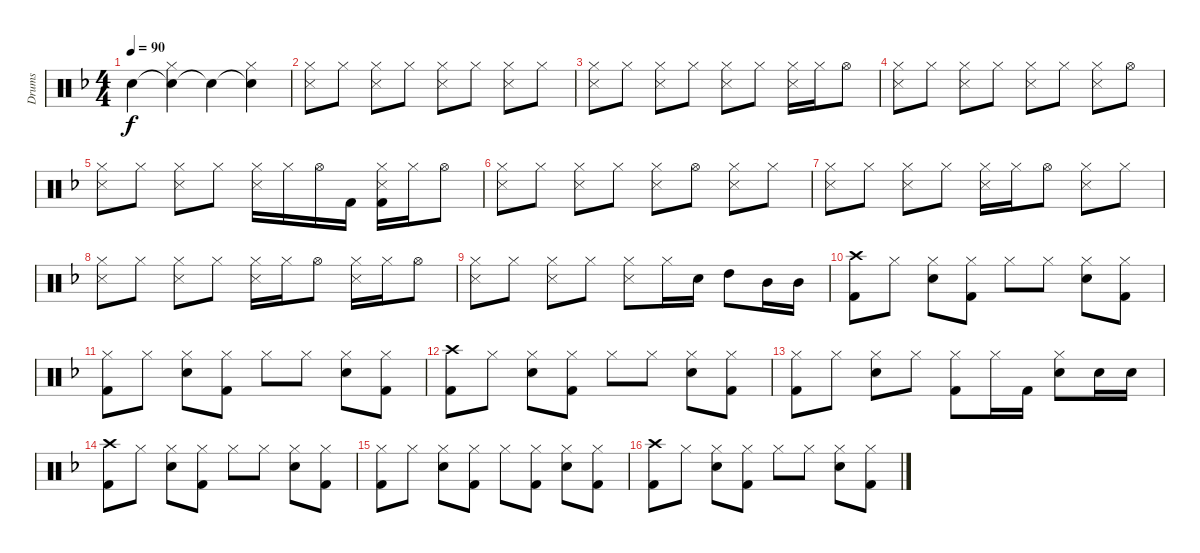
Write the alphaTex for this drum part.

\track ("Drums" "Drums") {instrument percussion}
\staff {score}
\articulation defaults
\ts (4 4)
\tempo 90
\clef neutral
\ks f "Snare (hit)"{t}.4{dy f}
("Snare (hit)"{t} "Hi-Hat (closed)").4 "Snare (hit)"{t}.4 ("Snare (hit)"{t} "Hi-Hat (closed)").4 |
("Hi-Hat (closed)" "Snare (side stick) 3").8 "Hi-Hat (closed)".8 ("Hi-Hat (closed)" "Snare (side stick) 3").8 "Hi-Hat (closed)".8 ("Hi-Hat (closed)" "Snare (side stick) 3").8 "Hi-Hat (closed)".8 ("Hi-Hat (closed)" "Snare (side stick) 3").8 "Hi-Hat (closed)".8 |
("Hi-Hat (closed)" "Snare (side stick) 3").8 "Hi-Hat (closed)".8 ("Hi-Hat (closed)" "Snare (side stick) 3").8 "Hi-Hat (closed)".8 ("Hi-Hat (closed)" "Snare (side stick) 3").8 "Hi-Hat (closed)".8 ("Hi-Hat (closed)" "Snare (side stick) 3").16 "Hi-Hat (closed)".16 "Hi-Hat (open)".8 |
("Hi-Hat (closed)" "Snare (side stick) 3").8 "Hi-Hat (closed)".8 ("Hi-Hat (closed)" "Snare (side stick) 3").8 "Hi-Hat (closed)".8 ("Hi-Hat (closed)" "Snare (side stick) 3").8 "Hi-Hat (closed)".8 ("Hi-Hat (closed)" "Snare (side stick) 3").8 "Hi-Hat (open)".8 |
("Hi-Hat (closed)" "Snare (side stick) 3").8 "Hi-Hat (closed)".8 ("Hi-Hat (closed)" "Snare (side stick) 3").8 "Hi-Hat (closed)".8 ("Hi-Hat (closed)" "Snare (side stick) 3").16 "Hi-Hat (closed)".16 "Hi-Hat (open)".16 "Kick (hit) 2".16 ("Hi-Hat (closed)" "Snare (side stick) 3" "Kick (hit) 2").16 "Hi-Hat (closed)".16 "Hi-Hat (open)".8 |
("Hi-Hat (closed)" "Snare (side stick) 3").8 "Hi-Hat (closed)".8 ("Hi-Hat (closed)" "Snare (side stick) 3").8 "Hi-Hat (closed)".8 ("Hi-Hat (closed)" "Snare (side stick) 3").8 "Hi-Hat (open)".8 ("Hi-Hat (closed)" "Snare (side stick) 3").8 "Hi-Hat (closed)".8 |
("Hi-Hat (closed)" "Snare (side stick) 3").8 "Hi-Hat (closed)".8 ("Hi-Hat (closed)" "Snare (side stick) 3").8 "Hi-Hat (closed)".8 ("Hi-Hat (closed)" "Snare (side stick) 3").16 "Hi-Hat (closed)".16 "Hi-Hat (open)".8 ("Hi-Hat (closed)" "Snare (side stick) 3").8 "Hi-Hat (closed)".8 |
("Hi-Hat (closed)" "Snare (side stick) 3").8 "Hi-Hat (closed)".8 ("Hi-Hat (closed)" "Snare (side stick) 3").8 "Hi-Hat (closed)".8 ("Hi-Hat (closed)" "Snare (side stick) 3").16 "Hi-Hat (closed)".16 "Hi-Hat (open)".8 ("Hi-Hat (closed)" "Snare (side stick) 3").16 "Hi-Hat (closed)".16 "Hi-Hat (open)".8 |
("Hi-Hat (closed)" "Snare (side stick) 3").8 "Hi-Hat (closed)".8 ("Hi-Hat (closed)" "Snare (side stick) 3").8 "Hi-Hat (closed)".8 ("Hi-Hat (closed)" "Snare (side stick) 3").8 "Hi-Hat (closed)".16 "Electric Snare (hit)".16 "High Tom (hit)".8 "Mid Tom (hit)".16 "Mid Tom (hit)".16 |
("Crash high (hit)" "Kick (hit) 2").8 "Hi-Hat (closed)".8 ("Hi-Hat (closed)" "Electric Snare (hit)").8 ("Hi-Hat (closed)" "Kick (hit) 2").8 "Hi-Hat (closed)".8 "Hi-Hat (closed)".8 ("Hi-Hat (closed)" "Electric Snare (hit)").8 ("Hi-Hat (closed)" "Kick (hit) 2").8 |
("Hi-Hat (closed)" "Kick (hit) 2").8 "Hi-Hat (closed)".8 ("Hi-Hat (closed)" "Electric Snare (hit)").8 ("Hi-Hat (closed)" "Kick (hit) 2").8 "Hi-Hat (closed)".8 "Hi-Hat (closed)".8 ("Hi-Hat (closed)" "Electric Snare (hit)").8 ("Hi-Hat (closed)" "Kick (hit) 2").8 |
("Crash high (hit)" "Kick (hit) 2").8 "Hi-Hat (closed)".8 ("Hi-Hat (closed)" "Electric Snare (hit)").8 ("Hi-Hat (closed)" "Kick (hit) 2").8 "Hi-Hat (closed)".8 "Hi-Hat (closed)".8 ("Hi-Hat (closed)" "Electric Snare (hit)").8 ("Hi-Hat (closed)" "Kick (hit) 2").8 |
("Hi-Hat (closed)" "Kick (hit) 2").8 "Hi-Hat (closed)".8 ("Hi-Hat (closed)" "Electric Snare (hit)").8 "Hi-Hat (closed)".8 ("Hi-Hat (closed)" "Kick (hit) 2").8 "Hi-Hat (closed)".16 "Kick (hit) 2".16 ("Hi-Hat (closed)" "Electric Snare (hit)").8 "Electric Snare (hit)".16 "Electric Snare (hit)".16 |
("Crash high (hit)" "Kick (hit) 2").8 "Hi-Hat (closed)".8 ("Hi-Hat (closed)" "Electric Snare (hit)").8 ("Hi-Hat (closed)" "Kick (hit) 2").8 "Hi-Hat (closed)".8 "Hi-Hat (closed)".8 ("Hi-Hat (closed)" "Electric Snare (hit)").8 ("Hi-Hat (closed)" "Kick (hit) 2").8 |
("Hi-Hat (closed)" "Kick (hit) 2").8 "Hi-Hat (closed)".8 ("Hi-Hat (closed)" "Electric Snare (hit)").8 ("Hi-Hat (closed)" "Kick (hit) 2").8 "Hi-Hat (closed)".8 ("Hi-Hat (closed)" "Kick (hit) 2").8 ("Hi-Hat (closed)" "Electric Snare (hit)").8 ("Hi-Hat (closed)" "Kick (hit) 2").8 |
("Crash high (hit)" "Kick (hit) 2").8 "Hi-Hat (closed)".8 ("Hi-Hat (closed)" "Electric Snare (hit)").8 ("Hi-Hat (closed)" "Kick (hit) 2").8 "Hi-Hat (closed)".8 "Hi-Hat (closed)".8 ("Hi-Hat (closed)" "Electric Snare (hit)").8 ("Hi-Hat (closed)" "Kick (hit) 2").8
